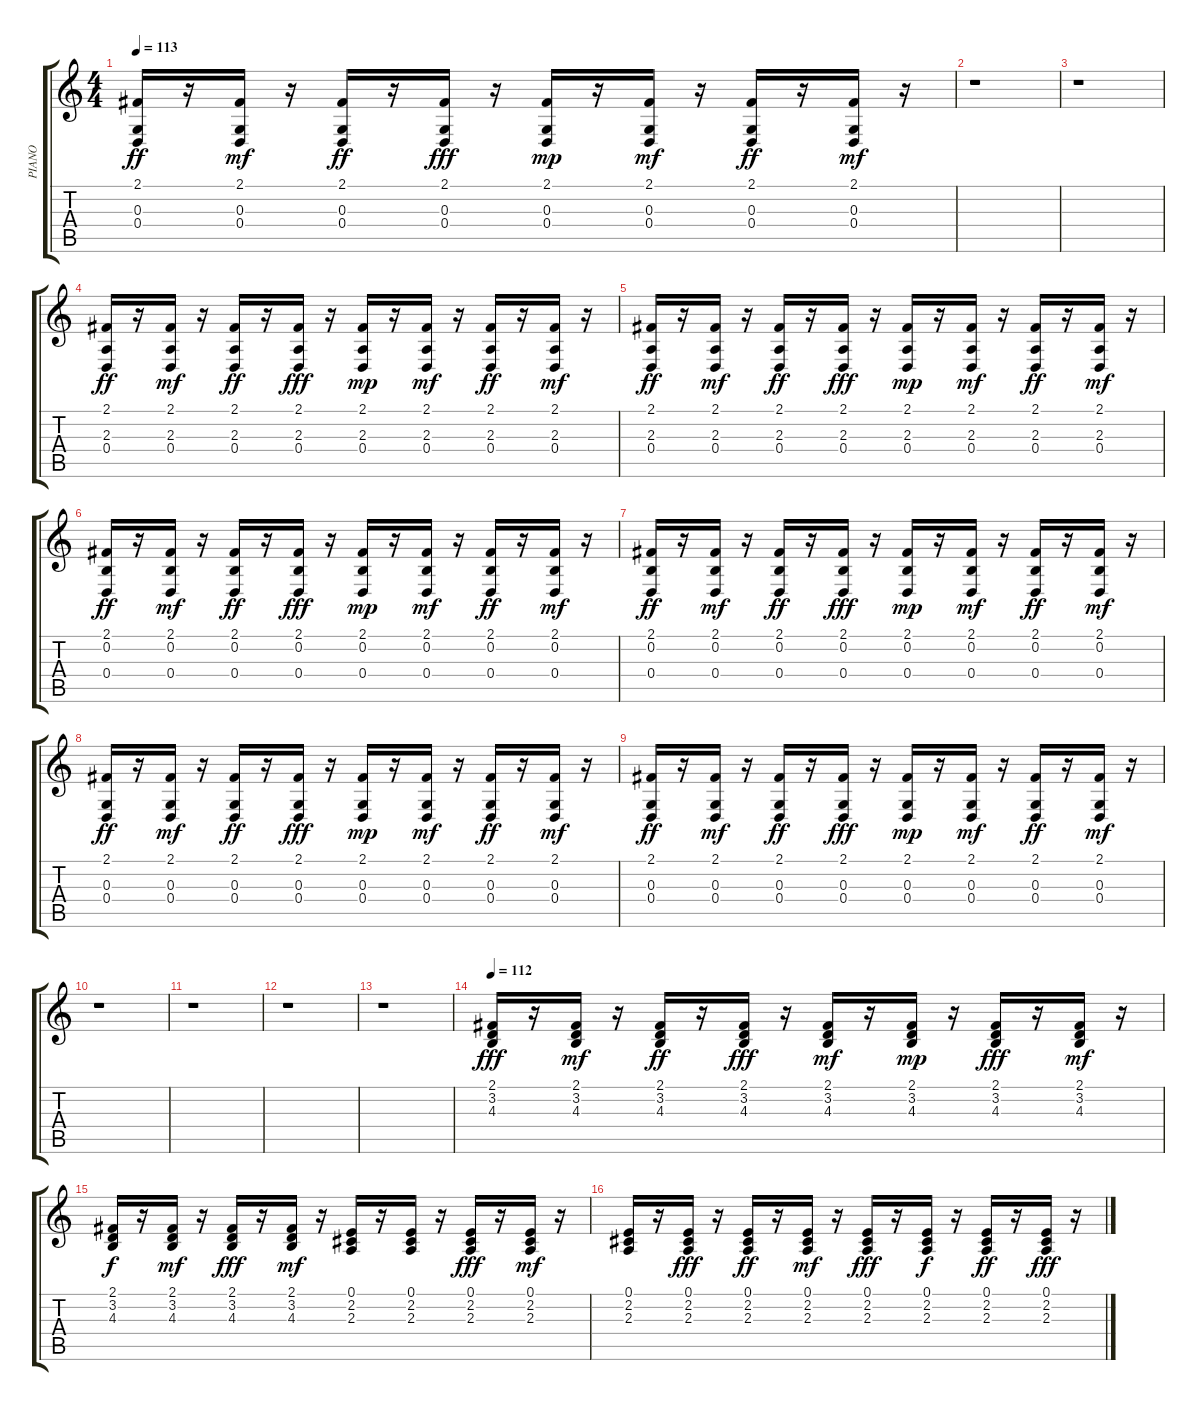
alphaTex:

\track ("PIANO" "PIANO") {instrument acousticgrandpiano}
\staff {score tabs}
\tuning (E4 B3 G3 D3 A2 E2) {hide}
\ts (4 4)
\tempo 113
\clef g2
\ks c
(2.1 0.3 0.4).16{dy ff} r.16 (2.1 0.3 0.4).16{dy mf} r.16 (2.1 0.3 0.4).16{dy ff} r.16 (2.1 0.3 0.4).16{dy fff} r.16 (2.1 0.3 0.4).16{dy mp} r.16 (2.1 0.3 0.4).16{dy mf} r.16 (2.1 0.3 0.4).16{dy ff} r.16 (2.1 0.3 0.4).16{dy mf} r.16 |
r.1 |
r.1 |
(2.1 2.3 0.4).16{dy ff} r.16 (2.1 2.3 0.4).16{dy mf} r.16 (2.1 2.3 0.4).16{dy ff} r.16 (2.1 2.3 0.4).16{dy fff} r.16 (2.1 2.3 0.4).16{dy mp} r.16 (2.1 2.3 0.4).16{dy mf} r.16 (2.1 2.3 0.4).16{dy ff} r.16 (2.1 2.3 0.4).16{dy mf} r.16 |
(2.1 2.3 0.4).16{dy ff} r.16 (2.1 2.3 0.4).16{dy mf} r.16 (2.1 2.3 0.4).16{dy ff} r.16 (2.1 2.3 0.4).16{dy fff} r.16 (2.1 2.3 0.4).16{dy mp} r.16 (2.1 2.3 0.4).16{dy mf} r.16 (2.1 2.3 0.4).16{dy ff} r.16 (2.1 2.3 0.4).16{dy mf} r.16 |
(2.1 0.2 0.4).16{dy ff} r.16 (2.1 0.2 0.4).16{dy mf} r.16 (2.1 0.2 0.4).16{dy ff} r.16 (2.1 0.2 0.4).16{dy fff} r.16 (2.1 0.2 0.4).16{dy mp} r.16 (2.1 0.2 0.4).16{dy mf} r.16 (2.1 0.2 0.4).16{dy ff} r.16 (2.1 0.2 0.4).16{dy mf} r.16 |
(2.1 0.2 0.4).16{dy ff} r.16 (2.1 0.2 0.4).16{dy mf} r.16 (2.1 0.2 0.4).16{dy ff} r.16 (2.1 0.2 0.4).16{dy fff} r.16 (2.1 0.2 0.4).16{dy mp} r.16 (2.1 0.2 0.4).16{dy mf} r.16 (2.1 0.2 0.4).16{dy ff} r.16 (2.1 0.2 0.4).16{dy mf} r.16 |
(2.1 0.3 0.4).16{dy ff} r.16 (2.1 0.3 0.4).16{dy mf} r.16 (2.1 0.3 0.4).16{dy ff} r.16 (2.1 0.3 0.4).16{dy fff} r.16 (2.1 0.3 0.4).16{dy mp} r.16 (2.1 0.3 0.4).16{dy mf} r.16 (2.1 0.3 0.4).16{dy ff} r.16 (2.1 0.3 0.4).16{dy mf} r.16 |
(2.1 0.3 0.4).16{dy ff} r.16 (2.1 0.3 0.4).16{dy mf} r.16 (2.1 0.3 0.4).16{dy ff} r.16 (2.1 0.3 0.4).16{dy fff} r.16 (2.1 0.3 0.4).16{dy mp} r.16 (2.1 0.3 0.4).16{dy mf} r.16 (2.1 0.3 0.4).16{dy ff} r.16 (2.1 0.3 0.4).16{dy mf} r.16 |
r.1 |
r.1 |
r.1 |
r.1 |
\tempo 112
(2.1 3.2 4.3).16{dy fff} r.16 (2.1 3.2 4.3).16{dy mf} r.16 (2.1 3.2 4.3).16{dy ff} r.16 (2.1 3.2 4.3).16{dy fff} r.16 (2.1 3.2 4.3).16{dy mf} r.16 (2.1 3.2 4.3).16{dy mp} r.16 (2.1 3.2 4.3).16{dy fff} r.16 (2.1 3.2 4.3).16{dy mf} r.16 |
(2.1 3.2 4.3).16{dy f} r.16 (2.1 3.2 4.3).16{dy mf} r.16 (2.1 3.2 4.3).16{dy fff} r.16 (2.1 3.2 4.3).16{dy mf} r.16 (0.1 2.2 2.3).16 r.16 (0.1 2.2 2.3).16 r.16 (0.1 2.2 2.3).16{dy fff} r.16 (0.1 2.2 2.3).16{dy mf} r.16 |
(0.1 2.2 2.3).16 r.16 (0.1 2.2 2.3).16{dy fff} r.16 (0.1 2.2 2.3).16{dy ff} r.16 (0.1 2.2 2.3).16{dy mf} r.16 (0.1 2.2 2.3).16{dy fff} r.16 (0.1 2.2 2.3).16{dy f} r.16 (0.1 2.2 2.3).16{dy ff} r.16 (0.1 2.2 2.3).16{dy fff} r.16
